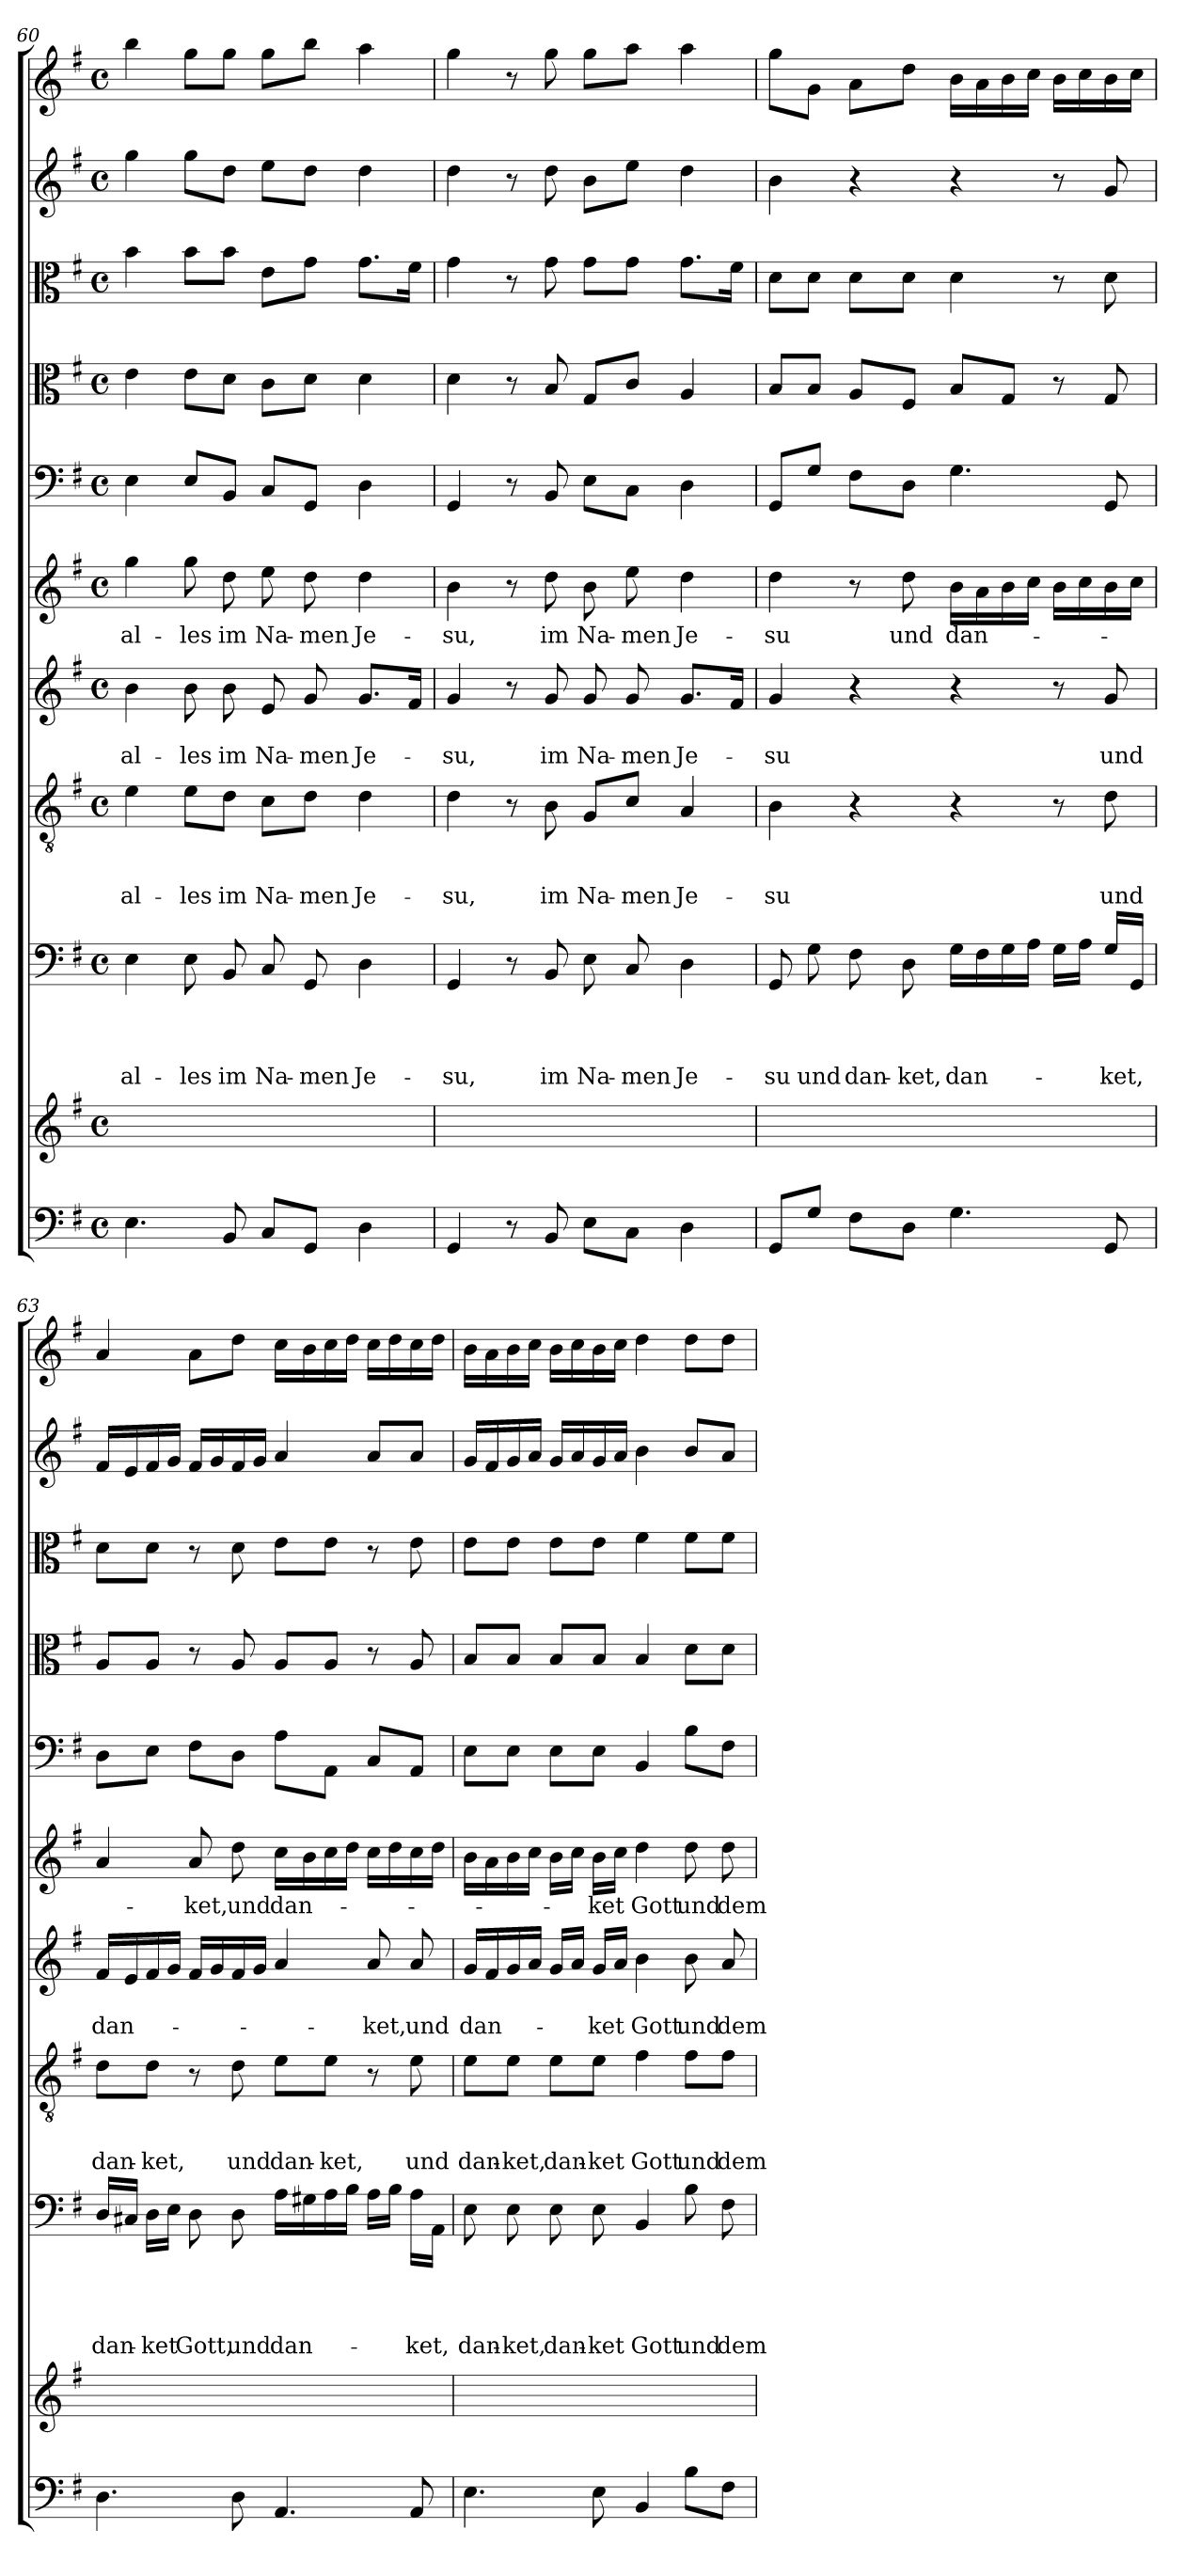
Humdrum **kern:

**kern	**kern	**kern	**text	**text	**text	**text	**kern	**text	**text	**text	**kern	**text	**text	**kern	**text	**kern	**kern	**kern	**kern	**kern
*part11	*part10	*part9	*part9	*part9	*part9	*part9	*part8	*part8	*part8	*part8	*part7	*part7	*part7	*part6	*part6	*part5	*part4	*part3	*part2	*part1
*staff11	*staff10	*staff9	*staff9	*staff9	*staff9	*staff9	*staff8	*staff8	*staff8	*staff8	*staff7	*staff7	*staff7	*staff6	*staff6	*staff5	*staff4	*staff3	*staff2	*staff1
*clefF4	*clefG2	*clefF4	*	*	*	*	*clefGv2	*	*	*	*clefG2	*	*	*clefG2	*	*clefF4	*clefC3	*clefC3	*clefG2	*clefG2
*k[f#]	*k[f#]	*k[f#]	*	*	*	*	*k[f#]	*	*	*	*k[f#]	*	*	*k[f#]	*	*k[f#]	*k[f#]	*k[f#]	*k[f#]	*k[f#]
*G:	*G:	*G:	*	*	*	*	*G:	*	*	*	*G:	*	*	*G:	*	*G:	*G:	*G:	*G:	*G:
*M4/4	*M4/4	*M4/4	*	*	*	*	*M4/4	*	*	*	*M4/4	*	*	*M4/4	*	*M4/4	*M4/4	*M4/4	*M4/4	*M4/4
*met(c)	*met(c)	*met(c)	*	*	*	*	*met(c)	*	*	*	*met(c)	*	*	*met(c)	*	*met(c)	*met(c)	*met(c)	*met(c)	*met(c)
=60	=60	=60	=60	=60	=60	=60	=60	=60	=60	=60	=60	=60	=60	=60	=60	=60	=60	=60	=60	=60
!	!	!	!	!	!	!LO:LY:b	!	!	!	!LO:LY:b	!	!	!LO:LY:b	!	!LO:LY:b	!	!	!	!	!
4.E\	1ryy	4E\	.	.	.	al-	4e\	.	.	al-	4b\	.	al-	4gg\	al-	4E\	4e\	4b\	4gg\	4bb\
!	!	!	!	!	!	!LO:LY:b	!	!	!	!LO:LY:b	!	!	!LO:LY:b	!	!LO:LY:b	!	!	!	!	!
.	.	8E\	.	.	.	-les	8e\L	.	.	-les	8b\	.	-les	8gg\	-les	8E/L	8e\L	8b\L	8gg\L	8gg\L
!	!	!	!	!	!	!LO:LY:b	!	!	!	!LO:LY:b	!	!	!LO:LY:b	!	!LO:LY:b	!	!	!	!	!
8BB/	.	8BB/	.	.	.	im	8d\J	.	.	im	8b\	.	im	8dd\	im	8BB/J	8d\J	8b\J	8dd\J	8gg\J
!	!	!	!	!	!	!LO:LY:b	!	!	!	!LO:LY:b	!	!	!LO:LY:b	!	!LO:LY:b	!	!	!	!	!
8C/L	.	8C/	.	.	.	Na-	8c\L	.	.	Na-	8e/	.	Na-	8ee\	Na-	8C/L	8c\L	8e\L	8ee\L	8gg\L
!	!	!	!	!	!	!LO:LY:b	!	!	!	!LO:LY:b	!	!	!LO:LY:b	!	!LO:LY:b	!	!	!	!	!
8GG/J	.	8GG/	.	.	.	-men	8d\J	.	.	-men	8g/	.	-men	8dd\	-men	8GG/J	8d\J	8g\J	8dd\J	8bb\J
!	!	!	!	!	!	!LO:LY:b	!	!	!	!LO:LY:b	!	!	!LO:LY:b	!	!LO:LY:b	!	!	!	!	!
4D\	.	4D\	.	.	.	Je-	4d\	.	.	Je-	8.g/L	.	Je-	4dd\	Je-	4D\	4d\	8.g\L	4dd\	4aa\
.	.	.	.	.	.	.	.	.	.	.	16f#/Jk	.	.	.	.	.	.	16f#\Jk	.	.
=61	=61	=61	=61	=61	=61	=61	=61	=61	=61	=61	=61	=61	=61	=61	=61	=61	=61	=61	=61	=61
!	!	!	!	!	!	!LO:LY:b	!	!	!	!LO:LY:b	!	!	!LO:LY:b	!	!LO:LY:b	!	!	!	!	!
4GG/	1ryy	4GG/	.	.	.	-su,	4d\	.	.	-su,	4g/	.	-su,	4b\	-su,	4GG/	4d\	4g\	4dd\	4gg\
8r	.	8r	.	.	.	.	8r	.	.	.	8r	.	.	8r	.	8r	8r	8r	8r	8r
!	!	!	!	!	!	!LO:LY:b	!	!	!	!LO:LY:b	!	!	!LO:LY:b	!	!LO:LY:b	!	!	!	!	!
8BB/	.	8BB/	.	.	.	im	8B\	.	.	im	8g/	.	im	8dd\	im	8BB/	8B/	8g\	8dd\	8gg\
!	!	!	!	!	!	!LO:LY:b	!	!	!	!LO:LY:b	!	!	!LO:LY:b	!	!LO:LY:b	!	!	!	!	!
8E\L	.	8E\	.	.	.	Na-	8G/L	.	.	Na-	8g/	.	Na-	8b\	Na-	8E\L	8G/L	8g\L	8b\L	8gg\L
!	!	!	!	!	!	!LO:LY:b	!	!	!	!LO:LY:b	!	!	!LO:LY:b	!	!LO:LY:b	!	!	!	!	!
8C\J	.	8C/	.	.	.	-men	8c/J	.	.	-men	8g/	.	-men	8ee\	-men	8C\J	8c/J	8g\J	8ee\J	8aa\J
!	!	!	!	!	!	!LO:LY:b	!	!	!	!LO:LY:b	!	!	!LO:LY:b	!	!LO:LY:b	!	!	!	!	!
4D\	.	4D\	.	.	.	Je-	4A/	.	.	Je-	8.g/L	.	Je-	4dd\	Je-	4D\	4A/	8.g\L	4dd\	4aa\
.	.	.	.	.	.	.	.	.	.	.	16f#/Jk	.	.	.	.	.	.	16f#\Jk	.	.
=62	=62	=62	=62	=62	=62	=62	=62	=62	=62	=62	=62	=62	=62	=62	=62	=62	=62	=62	=62	=62
!	!	!	!	!	!	!LO:LY:b	!	!	!	!LO:LY:b	!	!	!LO:LY:b	!	!LO:LY:b	!	!	!	!	!
8GG/L	1ryy	8GG/	.	.	.	-su	4B\	.	.	-su	4g/	.	-su	4dd\	-su	8GG/L	8B/L	8d\L	4b\	8gg\L
!	!	!	!	!	!	!LO:LY:b	!	!	!	!	!	!	!	!	!	!	!	!	!	!
8G/J	.	8G\	.	.	.	und	.	.	.	.	.	.	.	.	.	8G/J	8B/J	8d\J	.	8g\J
!	!	!	!	!	!	!LO:LY:b	!	!	!	!	!	!	!	!	!	!	!	!	!	!
8F#\L	.	8F#\	.	.	.	dan-	4r	.	.	.	4r	.	.	8r	.	8F#\L	8A/L	8d\L	4r	8a\L
!	!	!	!	!	!	!LO:LY:b	!	!	!	!	!	!	!	!	!LO:LY:b	!	!	!	!	!
8D\J	.	8D\	.	.	.	-ket,	.	.	.	.	.	.	.	8dd\	und	8D\J	8F#/J	8d\J	.	8dd\J
!	!	!	!	!	!	!LO:LY:b	!	!	!	!	!	!	!	!	!LO:LY:b	!	!	!	!	!
4.G\	.	16G\LL	.	.	.	dan-	4r	.	.	.	4r	.	.	16b\LL	dan-	4.G\	8B/L	4d\	4r	16b\LL
.	.	16F#\	.	.	.	.	.	.	.	.	.	.	.	16a\	.	.	.	.	.	16a\
.	.	16G\	.	.	.	.	.	.	.	.	.	.	.	16b\	.	.	8G/J	.	.	16b\
.	.	16A\JJ	.	.	.	.	.	.	.	.	.	.	.	16cc\JJ	.	.	.	.	.	16cc\JJ
.	.	16G\LL	.	.	.	.	8r	.	.	.	8r	.	.	16b\LL	.	.	8r	8r	8r	16b\LL
.	.	16A\JJ	.	.	.	.	.	.	.	.	.	.	.	16cc\	.	.	.	.	.	16cc\
!	!	!	!	!	!	!LO:LY:b	!	!	!	!LO:LY:b	!	!	!LO:LY:b	!	!	!	!	!	!	!
8GG/	.	16G/LL	.	.	.	-ket,	8d\	.	.	und	8g/	.	und	16b\	.	8GG/	8G/	8d\	8g/	16b\
.	.	16GG/JJ	.	.	.	.	.	.	.	.	.	.	.	16cc\JJ	.	.	.	.	.	16cc\JJ
=63	=63	=63	=63	=63	=63	=63	=63	=63	=63	=63	=63	=63	=63	=63	=63	=63	=63	=63	=63	=63
!	!	!	!	!	!	!LO:LY:b	!	!	!	!LO:LY:b	!	!	!LO:LY:b	!	!	!	!	!	!	!
4.D\	1ryy	16D/LL	.	.	.	dan-	8d\L	.	.	dan-	16f#/LL	.	dan-	4a/	.	8D\L	8A/L	8d\L	16f#/LL	4a/
.	.	16C#X/JJ	.	.	.	.	.	.	.	.	16e/	.	.	.	.	.	.	.	16e/	.
!	!	!	!	!	!	!LO:LY:b	!	!	!	!LO:LY:b	!	!	!	!	!	!	!	!	!	!
.	.	16D\LL	.	.	.	-ket	8d\J	.	.	-ket,	16f#/	.	.	.	.	8E\J	8A/J	8d\J	16f#/	.
.	.	16E\JJ	.	.	.	.	.	.	.	.	16g/JJ	.	.	.	.	.	.	.	16g/JJ	.
!	!	!	!	!	!	!LO:LY:b	!	!	!	!	!	!	!	!	!LO:LY:b	!	!	!	!	!
.	.	8D\	.	.	.	Gott,	8r	.	.	.	16f#/LL	.	.	8a/	-ket,	8F#\L	8r	8r	16f#/LL	8a\L
.	.	.	.	.	.	.	.	.	.	.	16g/	.	.	.	.	.	.	.	16g/	.
!	!	!	!	!	!	!LO:LY:b	!	!	!	!LO:LY:b	!	!	!	!	!LO:LY:b	!	!	!	!	!
8D\	.	8D\	.	.	.	und	8d\	.	.	und	16f#/	.	.	8dd\	und	8D\J	8A/	8d\	16f#/	8dd\J
.	.	.	.	.	.	.	.	.	.	.	16g/JJ	.	.	.	.	.	.	.	16g/JJ	.
!	!	!	!	!	!	!LO:LY:b	!	!	!	!LO:LY:b	!	!	!	!	!LO:LY:b	!	!	!	!	!
4.AA/	.	16A\LL	.	.	.	dan-	8e\L	.	.	dan-	4a/	.	.	16cc\LL	dan-	8A\L	8A/L	8e\L	4a/	16cc\LL
.	.	16G#X\	.	.	.	.	.	.	.	.	.	.	.	16b\	.	.	.	.	.	16b\
!	!	!	!	!	!	!	!	!	!	!LO:LY:b	!	!	!	!	!	!	!	!	!	!
.	.	16A\	.	.	.	.	8e\J	.	.	-ket,	.	.	.	16cc\	.	8AA\J	8A/J	8e\J	.	16cc\
.	.	16B\JJ	.	.	.	.	.	.	.	.	.	.	.	16dd\JJ	.	.	.	.	.	16dd\JJ
!	!	!	!	!	!	!	!	!	!	!	!	!	!LO:LY:b	!	!	!	!	!	!	!
.	.	16A\LL	.	.	.	.	8r	.	.	.	8a/	.	-ket,	16cc\LL	.	8C/L	8r	8r	8a/L	16cc\LL
.	.	16B\JJ	.	.	.	.	.	.	.	.	.	.	.	16dd\	.	.	.	.	.	16dd\
!	!	!	!	!	!	!LO:LY:b	!	!	!	!LO:LY:b	!	!	!LO:LY:b	!	!	!	!	!	!	!
8AA/	.	16A\LL	.	.	.	-ket,	8e\	.	.	und	8a/	.	und	16cc\	.	8AA/J	8A/	8e\	8a/J	16cc\
.	.	16AA\JJ	.	.	.	.	.	.	.	.	.	.	.	16dd\JJ	.	.	.	.	.	16dd\JJ
!!LO:PB:g=z
=64	=64	=64	=64	=64	=64	=64	=64	=64	=64	=64	=64	=64	=64	=64	=64	=64	=64	=64	=64	=64
!	!	!	!	!	!	!LO:LY:b	!	!	!	!LO:LY:b	!	!	!LO:LY:b	!	!	!	!	!	!	!
4.E\	1ryy	8E\	.	.	.	dan-	8e\L	.	.	dan-	16g/LL	.	dan-	16b\LL	.	8E\L	8B/L	8e\L	16g/LL	16b\LL
.	.	.	.	.	.	.	.	.	.	.	16f#/	.	.	16a\	.	.	.	.	16f#/	16a\
!	!	!	!	!	!	!LO:LY:b	!	!	!	!LO:LY:b	!	!	!	!	!	!	!	!	!	!
.	.	8E\	.	.	.	-ket,	8e\J	.	.	-ket,	16g/	.	.	16b\	.	8E\J	8B/J	8e\J	16g/	16b\
.	.	.	.	.	.	.	.	.	.	.	16a/JJ	.	.	16cc\JJ	.	.	.	.	16a/JJ	16cc\JJ
!	!	!	!	!	!	!LO:LY:b	!	!	!	!LO:LY:b	!	!	!	!	!	!	!	!	!	!
.	.	8E\	.	.	.	dan-	8e\L	.	.	dan-	16g/LL	.	.	16b\LL	.	8E\L	8B/L	8e\L	16g/LL	16b\LL
.	.	.	.	.	.	.	.	.	.	.	16a/JJ	.	.	16cc\JJ	.	.	.	.	16a/	16cc\
!	!	!	!	!	!	!LO:LY:b	!	!	!	!LO:LY:b	!	!	!LO:LY:b	!	!LO:LY:b	!	!	!	!	!
8E\	.	8E\	.	.	.	-ket	8e\J	.	.	-ket	16g/LL	.	-ket	16b\LL	-ket	8E\J	8B/J	8e\J	16g/	16b\
.	.	.	.	.	.	.	.	.	.	.	16a/JJ	.	.	16cc\JJ	.	.	.	.	16a/JJ	16cc\JJ
!	!	!	!	!	!	!LO:LY:b	!	!	!	!LO:LY:b	!	!	!LO:LY:b	!	!LO:LY:b	!	!	!	!	!
4BB/	.	4BB/	.	.	.	Gott	4f#\	.	.	Gott	4b\	.	Gott	4dd\	Gott	4BB/	4B/	4f#\	4b\	4dd\
!	!	!	!	!	!	!LO:LY:b	!	!	!	!LO:LY:b	!	!	!LO:LY:b	!	!LO:LY:b	!	!	!	!	!
8B\L	.	8B\	.	.	.	und	8f#\L	.	.	und	8b\	.	und	8dd\	und	8B\L	8d\L	8f#\L	8b/L	8dd\L
!	!	!	!	!	!	!LO:LY:b	!	!	!	!LO:LY:b	!	!	!LO:LY:b	!	!LO:LY:b	!	!	!	!	!
8F#\J	.	8F#\	.	.	.	dem	8f#\J	.	.	dem	8a/	.	dem	8dd\	dem	8F#\J	8d\J	8f#\J	8a/J	8dd\J
=	=	=	=	=	=	=	=	=	=	=	=	=	=	=	=	=	=	=	=	=
*-	*-	*-	*-	*-	*-	*-	*-	*-	*-	*-	*-	*-	*-	*-	*-	*-	*-	*-	*-	*-
